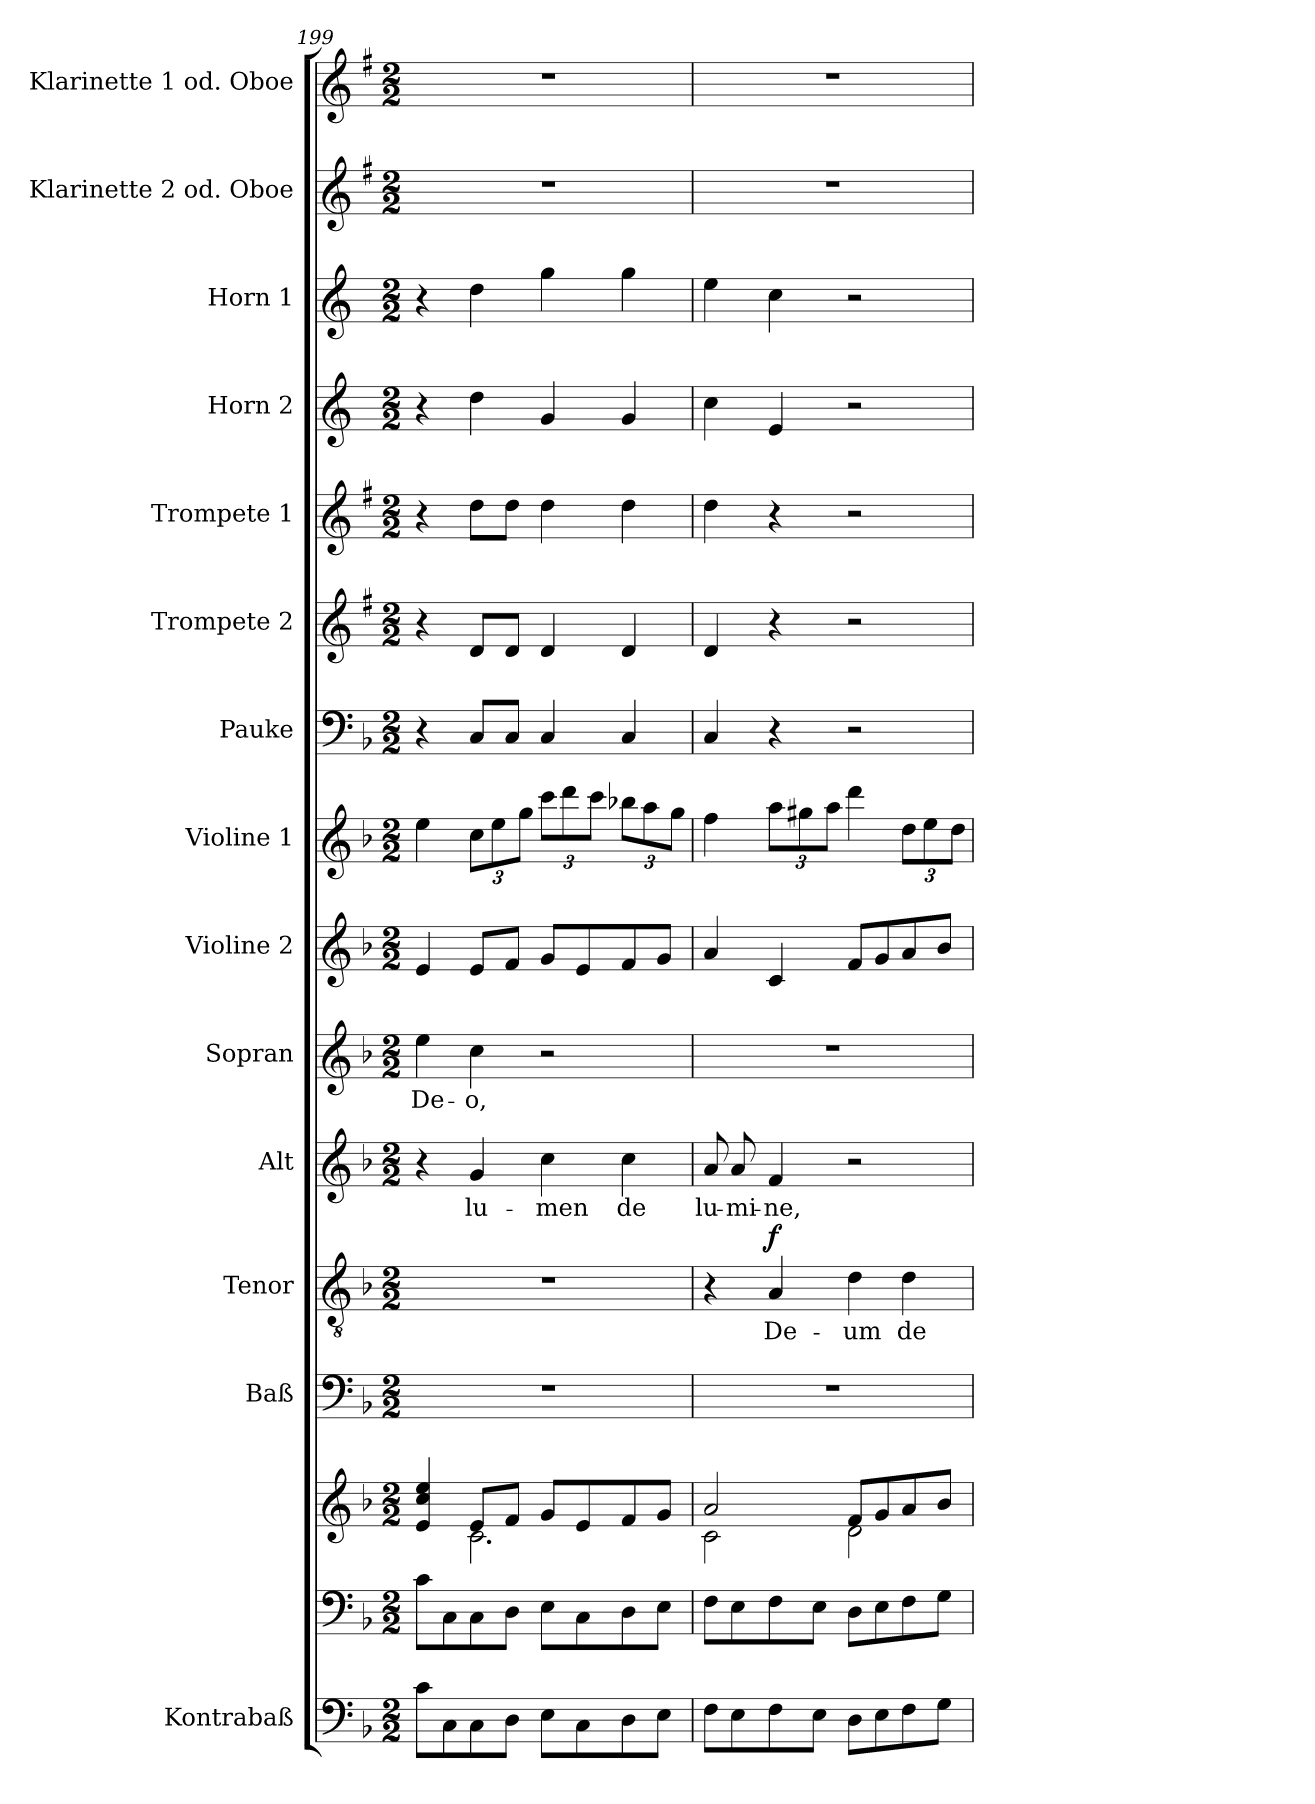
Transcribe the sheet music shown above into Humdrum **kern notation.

**kern	**kern	**kern	**kern	**kern	**text	**dynam	**kern	**text	**kern	**text	**kern	**kern	**kern	**kern	**kern	**kern	**kern	**kern	**kern
*part15	*part14	*part14	*part13	*part12	*part12	*part12	*part11	*part11	*part10	*part10	*part9	*part8	*part7	*part6	*part5	*part4	*part3	*part2	*part1
*staff16	*staff15	*staff14	*staff13	*staff12	*staff12	*staff12	*staff11	*staff11	*staff10	*staff10	*staff9	*staff8	*staff7	*staff6	*staff5	*staff4	*staff3	*staff2	*staff1
*I"Kontrabaß	*	*	*I"Baß	*I"Tenor	*	*	*I"Alt	*	*I"Sopran	*	*I"Violine 2	*I"Violine 1	*I"Pauke	*I"Trompete 2	*I"Trompete 1	*I"Horn 2	*I"Horn 1	*I"Klarinette 2 od. Oboe	*I"Klarinette 1 od. Oboe
*	*	*	*	*	*	*	*	*	*	*	*	*	*	*I'Tpt	*I'Tpt	*I'Hn	*I'Hn	*	*
*clefF4	*clefF4	*clefG2	*clefF4	*clefGv2	*	*	*clefG2	*	*clefG2	*	*clefG2	*clefG2	*clefF4	*clefG2	*clefG2	*clefG2	*clefG2	*clefG2	*clefG2
*ITrd7c12	*	*	*	*	*	*	*	*	*	*	*	*	*	*ITrd1c2	*ITrd1c2	*ITrd4c7	*ITrd4c7	*ITrd1c2	*ITrd1c2
*k[b-]	*k[b-]	*k[b-]	*k[b-]	*k[b-]	*	*	*k[b-]	*	*k[b-]	*	*k[b-]	*k[b-]	*k[b-]	*k[b-]	*k[b-]	*k[b-]	*k[b-]	*k[b-]	*k[b-]
*F:	*F:	*F:	*F:	*F:	*	*	*F:	*	*F:	*	*F:	*F:	*F:	*F:	*F:	*F:	*F:	*F:	*F:
*M2/2	*M2/2	*M2/2	*M2/2	*M2/2	*	*	*M2/2	*	*M2/2	*	*M2/2	*M2/2	*M2/2	*M2/2	*M2/2	*M2/2	*M2/2	*M2/2	*M2/2
=199	=199	=199	=199	=199	=199	=199	=199	=199	=199	=199	=199	=199	=199	=199	=199	=199	=199	=199	=199
*	*	*^	*	*	*	*	*	*	*	*	*	*	*	*	*	*	*	*	*
!	!	!	!	!	!	!	!	!	!	!	!LO:LY:b	!	!	!	!	!	!	!	!	!
8C\L	8c\L	4e/ 4cc/ 4ee/	4ryy	1r	1r	.	.	4r	.	4ee\	De-	4e/	4ee\	4r	4r	4r	4r	4r	1r	1r
8CC\	8C\	.	.	.	.	.	.	.	.	.	.	.	.	.	.	.	.	.	.	.
!	!	!	!	!	!	!	!	!	!LO:LY:b	!	!LO:LY:b	!	!	!	!	!	!	!	!	!
*	*	*	*	*	*	*	*	*	*	*	*	*	*Xbrackettup	*	*	*	*	*	*	*
8CC\	8C\	8e/L	2.c\	.	.	.	.	4g/	lu-	4cc\	-o,	8e/L	12cc\L	8C/L	8c/L	8cc\L	4g\	4g\	.	.
.	.	.	.	.	.	.	.	.	.	.	.	.	12ee\	.	.	.	.	.	.	.
8DD\J	8D\J	8f/J	.	.	.	.	.	.	.	.	.	8f/J	.	8C/J	8c/J	8cc\J	.	.	.	.
.	.	.	.	.	.	.	.	.	.	.	.	.	12gg\J	.	.	.	.	.	.	.
!	!	!	!	!	!	!	!	!	!LO:LY:b	!	!	!	!	!	!	!	!	!	!	!
8EE\L	8E\L	8g/L	.	.	.	.	.	4cc\	-men	2r	.	8g/L	12ccc\L	4C/	4c/	4cc\	4c/	4cc\	.	.
.	.	.	.	.	.	.	.	.	.	.	.	.	12ddd\	.	.	.	.	.	.	.
8CC\	8C\	8e/	.	.	.	.	.	.	.	.	.	8e/	.	.	.	.	.	.	.	.
.	.	.	.	.	.	.	.	.	.	.	.	.	12ccc\J	.	.	.	.	.	.	.
!	!	!	!	!	!	!	!	!	!LO:LY:b	!	!	!	!	!	!	!	!	!	!	!
8DD\	8D\	8f/	.	.	.	.	.	4cc\	de	.	.	8f/	12bb-X\L	4C/	4c/	4cc\	4c/	4cc\	.	.
.	.	.	.	.	.	.	.	.	.	.	.	.	12aa\	.	.	.	.	.	.	.
8EE\J	8E\J	8g/J	.	.	.	.	.	.	.	.	.	8g/J	.	.	.	.	.	.	.	.
.	.	.	.	.	.	.	.	.	.	.	.	.	12gg\J	.	.	.	.	.	.	.
=200	=200	=200	=200	=200	=200	=200	=200	=200	=200	=200	=200	=200	=200	=200	=200	=200	=200	=200	=200	=200
!	!	!	!	!	!	!	!	!	!LO:LY:b	!	!	!	!	!	!	!	!	!	!	!
8FF\L	8F\L	2a/	2c\	1r	4r	.	.	8a/	lu-	1r	.	4a/	4ff\	4C/	4c/	4cc\	4f\	4a\	1r	1r
!	!	!	!	!	!	!	!	!	!LO:LY:b	!	!	!	!	!	!	!	!	!	!	!
8EE\	8E\	.	.	.	.	.	.	8a/	-mi-	.	.	.	.	.	.	.	.	.	.	.
!	!	!	!	!	!	!LO:LY:b	!LO:DY:a	!	!LO:LY:b	!	!	!	!	!	!	!	!	!	!	!
8FF\	8F\	.	.	.	4A/	De-	f	4f/	-ne,	.	.	4c/	12aa\L	4r	4r	4r	4A/	4f\	.	.
.	.	.	.	.	.	.	.	.	.	.	.	.	12gg#X\	.	.	.	.	.	.	.
8EE\J	8E\J	.	.	.	.	.	.	.	.	.	.	.	.	.	.	.	.	.	.	.
.	.	.	.	.	.	.	.	.	.	.	.	.	12aa\J	.	.	.	.	.	.	.
!	!	!	!	!	!	!LO:LY:b	!	!	!	!	!	!	!	!	!	!	!	!	!	!
8DD\L	8D\L	8f/L	2d\	.	4d\	-um	.	2r	.	.	.	8f/L	4ddd\	2r	2r	2r	2r	2r	.	.
8EE\	8E\	8g/	.	.	.	.	.	.	.	.	.	8g/	.	.	.	.	.	.	.	.
!	!	!	!	!	!	!LO:LY:b	!	!	!	!	!	!	!	!	!	!	!	!	!	!
8FF\	8F\	8a/	.	.	4d\	de	.	.	.	.	.	8a/	12dd\L	.	.	.	.	.	.	.
.	.	.	.	.	.	.	.	.	.	.	.	.	12ee\	.	.	.	.	.	.	.
8GG\J	8G\J	8b-/J	.	.	.	.	.	.	.	.	.	8b-/J	.	.	.	.	.	.	.	.
.	.	.	.	.	.	.	.	.	.	.	.	.	12dd\J	.	.	.	.	.	.	.
*	*	*v	*v	*	*	*	*	*	*	*	*	*	*	*	*	*	*	*	*	*
=	=	=	=	=	=	=	=	=	=	=	=	=	=	=	=	=	=	=	=
*-	*-	*-	*-	*-	*-	*-	*-	*-	*-	*-	*-	*-	*-	*-	*-	*-	*-	*-	*-
